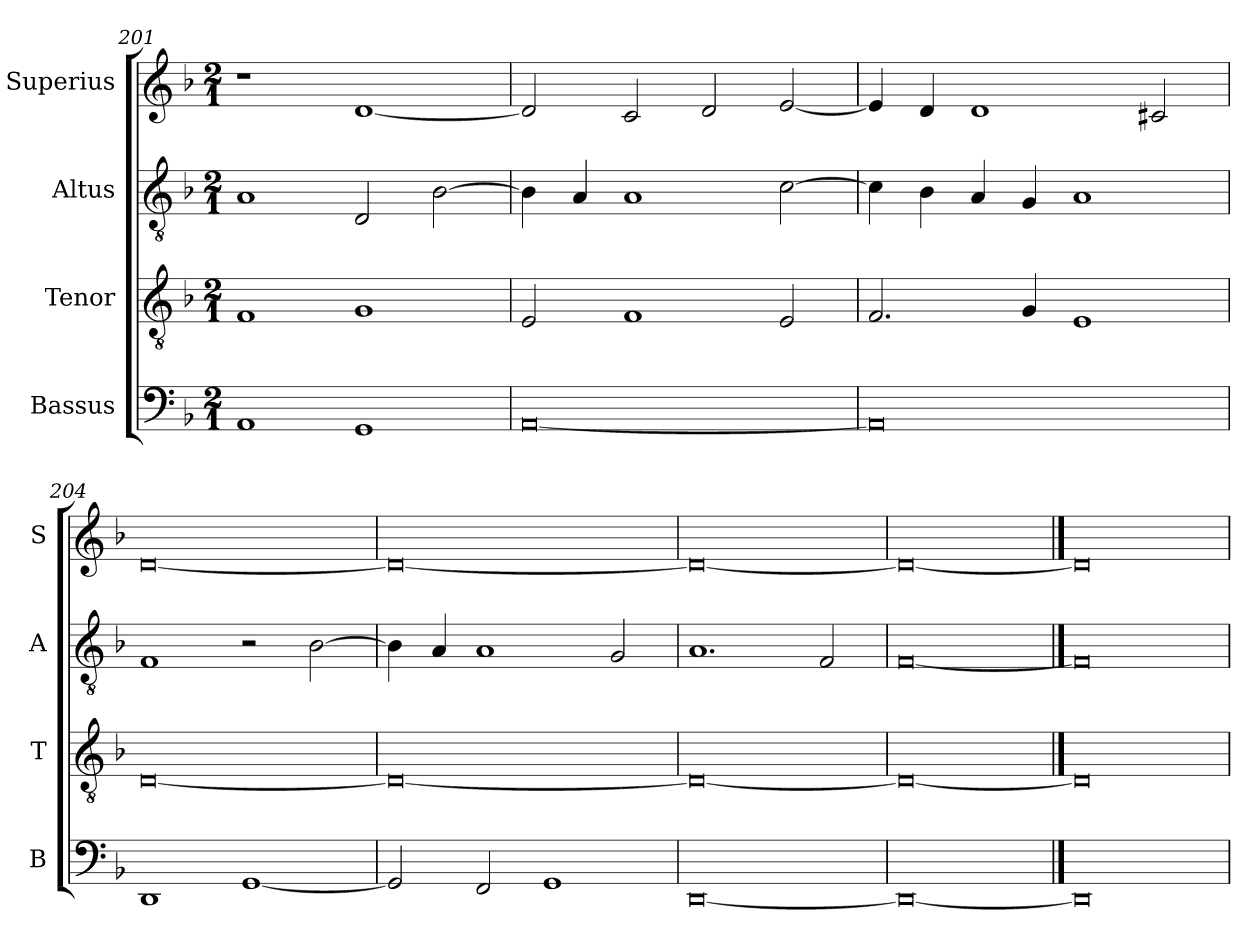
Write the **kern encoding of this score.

**kern	**kern	**kern	**kern
*part4	*part3	*part2	*part1
*staff4	*staff3	*staff2	*staff1
*I"Bassus	*I"Tenor	*I"Altus	*I"Superius
*I'B	*I'T	*I'A	*I'S
*clefF4	*clefGv2	*clefGv2	*clefG2
*k[b-]	*k[b-]	*k[b-]	*k[b-]
*F:	*F:	*F:	*F:
*M2/1	*M2/1	*M2/1	*M2/1
=201	=201	=201	=201
1AA	1F	1A	1r
1GG	1G	2D	[1d
.	.	[2B-	.
=202	=202	=202	=202
[0AA	2E	4B-]	2d]
.	.	4A	.
.	1F	1A	2c
.	.	.	2d
.	2E	[2c	[2e
=203	=203	=203	=203
0AA]	2.F	4c]	4e]
.	.	4B-	4d
.	.	4A	1d
.	4G	4G	.
.	1E	1A	.
.	.	.	2c#X
=204	=204	=204	=204
1DD	[0D	1F	[0d
[1GG	.	2r	.
.	.	[2B-	.
=205	=205	=205	=205
2GG]	0D_	4B-]	0d_
.	.	4A	.
2FF	.	1A	.
1GG	.	.	.
.	.	2G	.
=206	=206	=206	=206
[0DD	0D_	1.A	0d_
.	.	2F	.
=207	=207	=207	=207
0DD_	0D_	[0F	0d_
==208	==208	==208	==208
0DD]	0D]	0F]	0d]
=	=	=	=
*-	*-	*-	*-
